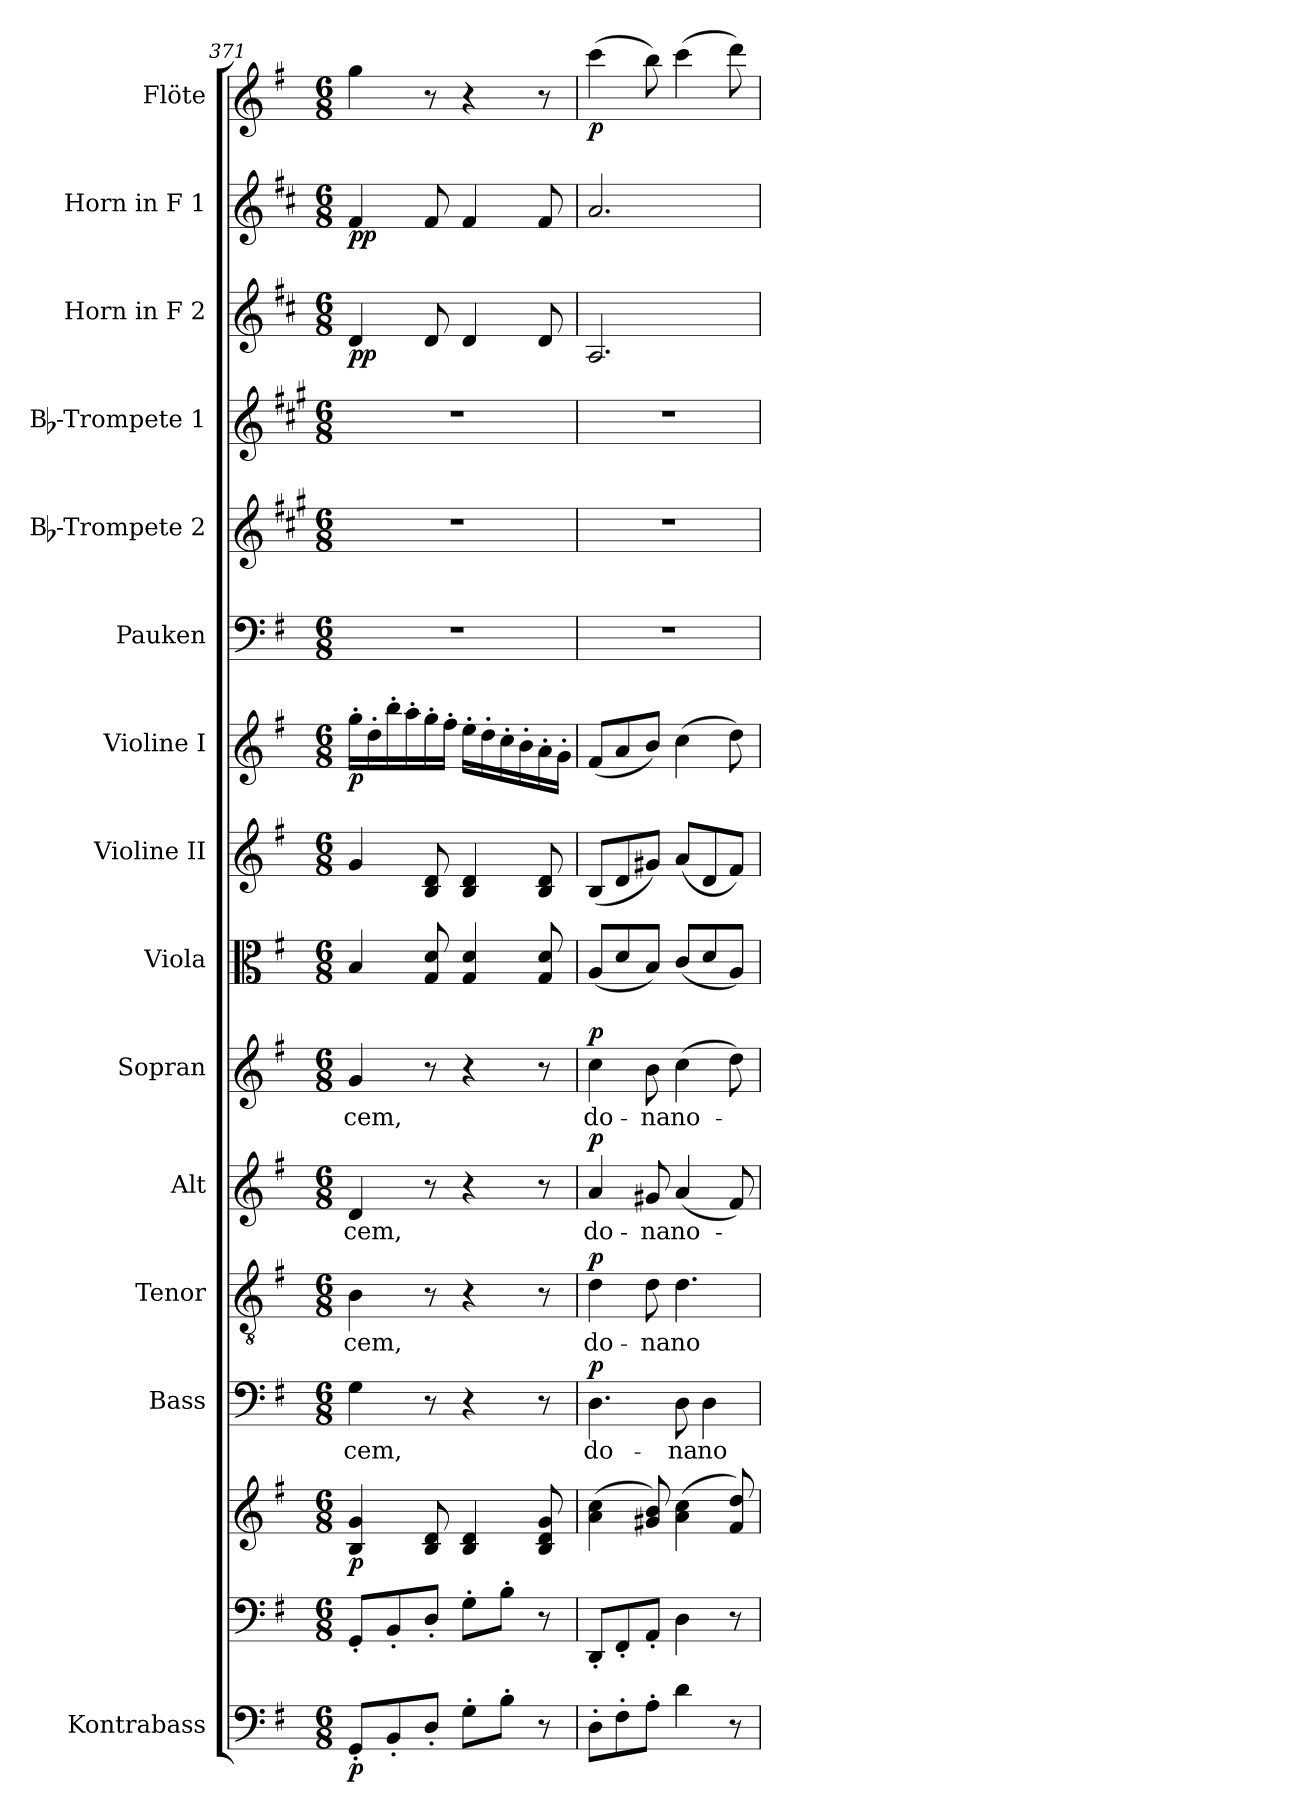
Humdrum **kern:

**kern	**dynam	**kern	**kern	**dynam	**kern	**text	**dynam	**kern	**text	**dynam	**kern	**text	**dynam	**kern	**text	**dynam	**kern	**kern	**kern	**dynam	**kern	**kern	**kern	**kern	**dynam	**kern	**dynam	**kern	**dynam
*part15	*part15	*part14	*part14	*part14	*part13	*part13	*part13	*part12	*part12	*part12	*part11	*part11	*part11	*part10	*part10	*part10	*part9	*part8	*part7	*part7	*part6	*part5	*part4	*part3	*part3	*part2	*part2	*part1	*part1
*staff16	*staff16	*staff15	*staff14	*staff14/15	*staff13	*staff13	*staff13	*staff12	*staff12	*staff12	*staff11	*staff11	*staff11	*staff10	*staff10	*staff10	*staff9	*staff8	*staff7	*staff7	*staff6	*staff5	*staff4	*staff3	*staff3	*staff2	*staff2	*staff1	*staff1
*I"Kontrabass	*	*	*	*	*I"Bass	*	*	*I"Tenor	*	*	*I"Alt	*	*	*I"Sopran	*	*	*I"Viola	*I"Violine II	*I"Violine I	*	*I"Pauken	*I"Bb-Trompete 2	*I"Bb-Trompete 1	*I"Horn in F 2	*	*I"Horn in F 1	*	*I"Flöte	*
*I'Kb.	*	*	*	*	*I'B.	*	*	*I'T.	*	*	*I'A.	*	*	*I'S.	*	*	*I'Vla.	*I'Vl. II	*I'Vl. I	*	*I'Pk.	*I'Bb Trp. 2	*I'Bb Trp. 1	*	*	*	*	*I'Fl.	*
*clefF4	*	*clefF4	*clefG2	*	*clefF4	*	*	*clefGv2	*	*	*clefG2	*	*	*clefG2	*	*	*clefC3	*clefG2	*clefG2	*	*clefF4	*clefG2	*clefG2	*clefG2	*	*clefG2	*	*clefG2	*
*ITrd7c12	*	*	*	*	*	*	*	*	*	*	*	*	*	*	*	*	*	*	*	*	*	*ITrd1c2	*ITrd1c2	*ITrd4c7	*	*ITrd4c7	*	*	*
*k[f#]	*	*k[f#]	*k[f#]	*	*k[f#]	*	*	*k[f#]	*	*	*k[f#]	*	*	*k[f#]	*	*	*k[f#]	*k[f#]	*k[f#]	*	*k[f#]	*k[f#]	*k[f#]	*k[f#]	*	*k[f#]	*	*k[f#]	*
*G:	*	*G:	*G:	*	*G:	*	*	*G:	*	*	*G:	*	*	*G:	*	*	*G:	*G:	*G:	*	*G:	*G:	*G:	*G:	*	*G:	*	*G:	*
*M6/8	*	*M6/8	*M6/8	*	*M6/8	*	*	*M6/8	*	*	*M6/8	*	*	*M6/8	*	*	*M6/8	*M6/8	*M6/8	*	*M6/8	*M6/8	*M6/8	*M6/8	*	*M6/8	*	*M6/8	*
=371	=371	=371	=371	=371	=371	=371	=371	=371	=371	=371	=371	=371	=371	=371	=371	=371	=371	=371	=371	=371	=371	=371	=371	=371	=371	=371	=371	=371	=371
!	!LO:DY:b	!	!	!LO:DY:b	!	!LO:LY:b	!	!	!LO:LY:b	!	!	!LO:LY:b	!	!	!LO:LY:b	!	!	!	!	!LO:DY:b	!	!	!	!	!LO:DY:b	!	!LO:DY:b	!	!
8GGG'</L	p	8GG'</L	4B/ 4g/	p	4G\	-cem,	.	4B\	-cem,	.	4d/	-cem,	.	4g/	-cem,	.	4B/	4g/	16gg'>\LL	p	2.r	2.r	2.r	4G/	pp	4B/	pp	4gg\	.
.	.	.	.	.	.	.	.	.	.	.	.	.	.	.	.	.	.	.	16dd'>\	.	.	.	.	.	.	.	.	.	.
8BBB'</	.	8BB'</	.	.	.	.	.	.	.	.	.	.	.	.	.	.	.	.	16bb'>\	.	.	.	.	.	.	.	.	.	.
.	.	.	.	.	.	.	.	.	.	.	.	.	.	.	.	.	.	.	16aa'>\	.	.	.	.	.	.	.	.	.	.
8DD'</J	.	8D'</J	8B/ 8d/	.	8r	.	.	8r	.	.	8r	.	.	8r	.	.	8G/ 8d/	8B/ 8d/	16gg'>\	.	.	.	.	8G/	.	8B/	.	8r	.
.	.	.	.	.	.	.	.	.	.	.	.	.	.	.	.	.	.	.	16ff#'>\JJ	.	.	.	.	.	.	.	.	.	.
8GG'>\L	.	8G'>\L	4B/ 4d/	.	4r	.	.	4r	.	.	4r	.	.	4r	.	.	4G/ 4d/	4B/ 4d/	16ee'>\LL	.	.	.	.	4G/	.	4B/	.	4r	.
.	.	.	.	.	.	.	.	.	.	.	.	.	.	.	.	.	.	.	16dd'>\	.	.	.	.	.	.	.	.	.	.
8BB'>\J	.	8B'>\J	.	.	.	.	.	.	.	.	.	.	.	.	.	.	.	.	16cc'>\	.	.	.	.	.	.	.	.	.	.
.	.	.	.	.	.	.	.	.	.	.	.	.	.	.	.	.	.	.	16b'>\	.	.	.	.	.	.	.	.	.	.
8r	.	8r	8B/ 8d/ 8g/	.	8r	.	.	8r	.	.	8r	.	.	8r	.	.	8G/ 8d/	8B/ 8d/	16a'>\	.	.	.	.	8G/	.	8B/	.	8r	.
.	.	.	.	.	.	.	.	.	.	.	.	.	.	.	.	.	.	.	16g'>\JJ	.	.	.	.	.	.	.	.	.	.
!!LO:PB:g=z
=372	=372	=372	=372	=372	=372	=372	=372	=372	=372	=372	=372	=372	=372	=372	=372	=372	=372	=372	=372	=372	=372	=372	=372	=372	=372	=372	=372	=372	=372
!	!	!	!	!	!	!LO:LY:b	!LO:DY:a	!	!LO:LY:b	!LO:DY:a	!	!LO:LY:b	!LO:DY:a	!	!LO:LY:b	!LO:DY:a	!	!	!	!	!	!	!	!	!	!	!	!	!LO:DY:b
8DD'>\L	.	8DD'</L	(>4a\ 4cc\	.	4.D\	do-	p	4d\	do-	p	4a/	do-	p	4cc\	do-	p	(<8A/L	(<8B/L	(<8f#/L	.	2.r	2.r	2.r	2.D/	.	2.d/	.	(>4ccc\	p
8FF#'>\	.	8FF#'</	.	.	.	.	.	.	.	.	.	.	.	.	.	.	8d/	8d/	8a/	.	.	.	.	.	.	.	.	.	.
!	!	!	!	!	!	!	!	!	!LO:LY:b	!	!	!LO:LY:b	!	!	!LO:LY:b	!	!	!	!	!	!	!	!	!	!	!	!	!	!
8AA'>\J	.	8AA'</J	8g#X/ 8b/)	.	.	.	.	8d\	-na	.	8g#X/	-na	.	8b\	-na	.	8B/J)	8g#X/J)	8b/J)	.	.	.	.	.	.	.	.	8bb\)	.
!	!	!	!	!	!	!LO:LY:b	!	!	!LO:LY:b	!	!	!LO:LY:b	!	!	!LO:LY:b	!	!	!	!	!	!	!	!	!	!	!	!	!	!
4D\	.	4D\	(>4a\ 4cc\	.	8D\	-na	.	4.d\	no-	.	(<4a/	no-	.	(>4cc\	no-	.	(<8c/L	(<8a/L	(>4cc\	.	.	.	.	.	.	.	.	(>4ccc\	.
!	!	!	!	!	!	!LO:LY:b	!	!	!	!	!	!	!	!	!	!	!	!	!	!	!	!	!	!	!	!	!	!	!
.	.	.	.	.	4D\	no-	.	.	.	.	.	.	.	.	.	.	8d/	8d/	.	.	.	.	.	.	.	.	.	.	.
8r	.	8r	8f#/ 8dd/)	.	.	.	.	.	.	.	8f#/)	.	.	8dd\)	.	.	8A/J)	8f#/J)	8dd\)	.	.	.	.	.	.	.	.	8ddd\)	.
=	=	=	=	=	=	=	=	=	=	=	=	=	=	=	=	=	=	=	=	=	=	=	=	=	=	=	=	=	=
*-	*-	*-	*-	*-	*-	*-	*-	*-	*-	*-	*-	*-	*-	*-	*-	*-	*-	*-	*-	*-	*-	*-	*-	*-	*-	*-	*-	*-	*-
